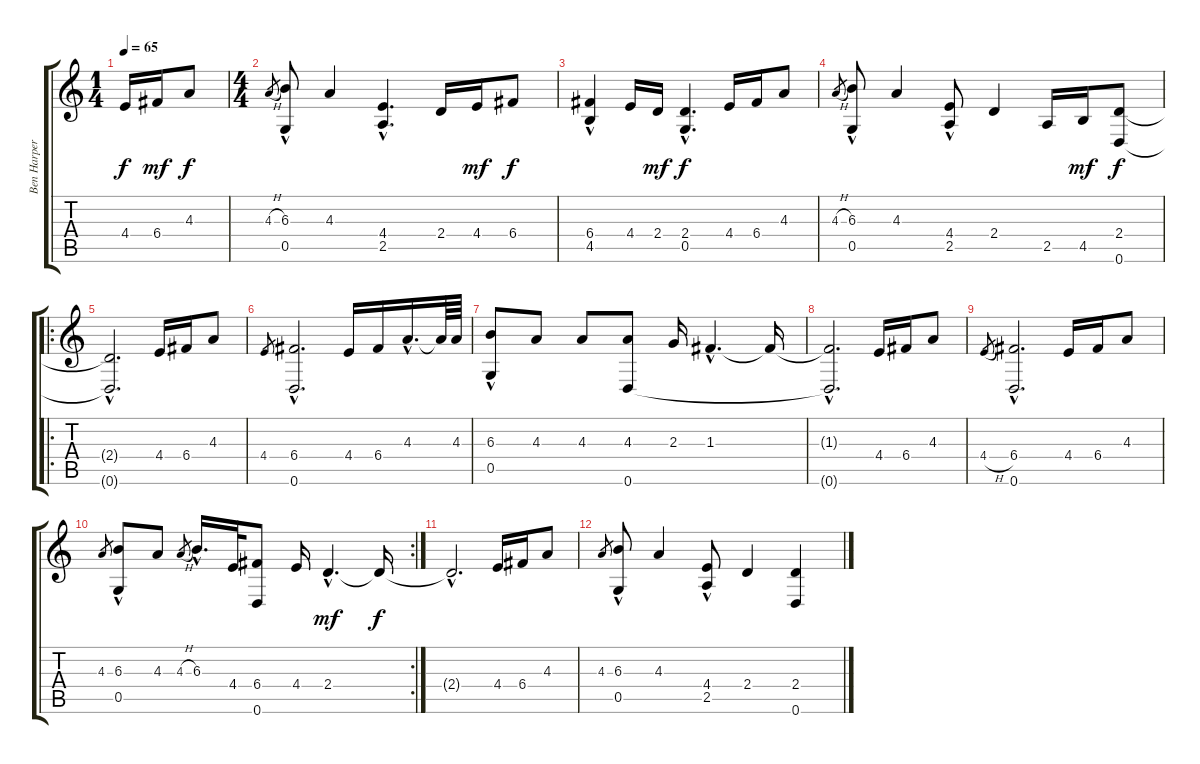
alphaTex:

\track ("Ben Harper (Guitar DGCFAD)" "Ben Harper") {instrument acousticguitarsteel}
\staff {score tabs}
\tuning (D4 A3 F3 C3 G2 D2) {hide}
\ts (1 4)
\tempo 65
\clef g2
\ks c
4.4.16{dy f instrument acousticguitarsteel} 6.4.16{dy mf} 4.3.8{dy f} |
\ts (4 4)
4.3{h}.8{gr} (6.3 0.5{hac}).8 4.3.4 (4.4{hac} 2.5).4{d} 2.4.16 4.4.16{dy mf} 6.4.8{dy f} |
(6.4 4.5{hac}).4 4.4.16 2.4.16{dy mf} (2.4{hac} 0.5{hac}).4{d dy f} 4.4.16 6.4.16 4.3.8 |
4.3{h}.8{gr} (6.3 0.5{hac}).8 4.3.4 (4.4 2.5{hac}).8 2.4.4 2.5.16 4.5.16{dy mf} (2.4 0.6).8{dy f} |
\ro
(2.4{hac t} 0.6{hac t}).2{d} 4.4.16 6.4.16 4.3.8 |
4.4.8{gr} (6.4{hac} 0.6{hac}).2{d} 4.4.16 6.4.16 4.3{hac}.16{d} 4.3{t}.64 4.3.64 |
(6.3 0.5{hac}).8 4.3.8 4.3.8 (4.3 0.6).8 2.3.16 1.3{hac}.4{d} 1.3{t}.16 |
(1.3{hac t} 0.6{hac t}).2{d} 4.4.16 6.4.16 4.3.8 |
4.4{h}.8{gr} (6.4{hac} 0.6{hac}).2{d} 4.4.16 6.4.16 4.3.8 |
\rc 2
4.3.8{gr} (6.3 0.5{hac}).8 4.3.8 4.3{h}.8{gr} 6.3{hac}.16{d} 4.4.32 (6.4 0.6).8 4.4.16 2.4{hac}.4{d dy mf} 2.4{t}.16{dy f} |
2.4{hac t}.2{d} 4.4.16 6.4.16 4.3.8 |
4.3.8{gr} (6.3 0.5{hac}).8 4.3.4 (4.4 2.5{hac}).8 2.4.4 (2.4 0.6).4
